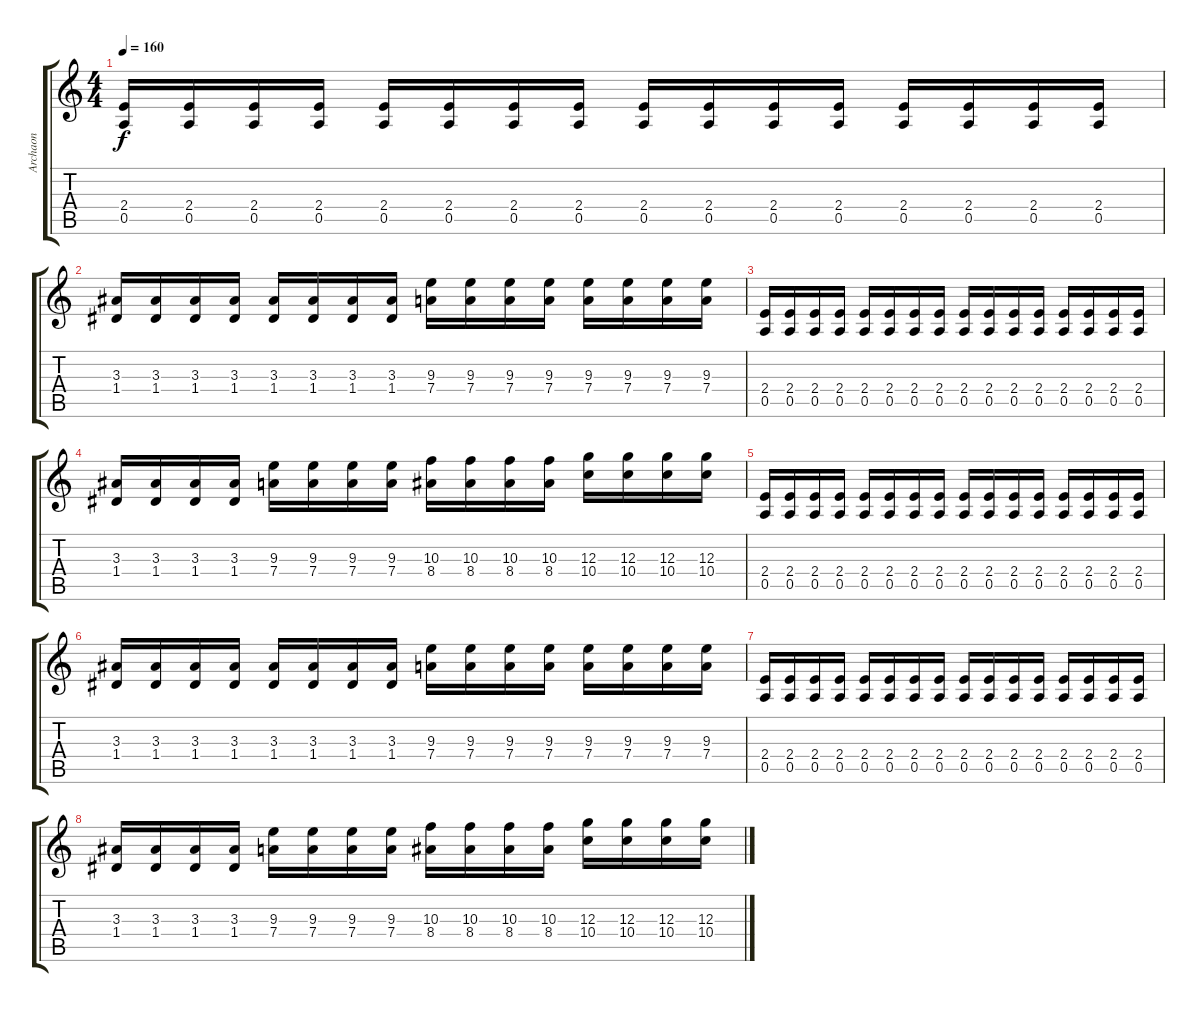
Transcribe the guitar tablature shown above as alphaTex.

\track ("Archaon" "Archaon") {instrument acousticguitarsteel}
\staff {score tabs}
\tuning (E4 B3 G3 D3 A2 E2) {hide}
\ts (4 4)
\tempo 160
\clef g2
\ks c
(2.4 0.5).16{dy f volume 10 balance 5 instrument distortionguitar} (2.4 0.5).16 (2.4 0.5).16 (2.4 0.5).16 (2.4 0.5).16 (2.4 0.5).16 (2.4 0.5).16 (2.4 0.5).16 (2.4 0.5).16 (2.4 0.5).16 (2.4 0.5).16 (2.4 0.5).16 (2.4 0.5).16 (2.4 0.5).16 (2.4 0.5).16 (2.4 0.5).16 |
(3.3 1.4).16 (3.3 1.4).16 (3.3 1.4).16 (3.3 1.4).16 (3.3 1.4).16 (3.3 1.4).16 (3.3 1.4).16 (3.3 1.4).16 (9.3 7.4).16 (9.3 7.4).16 (9.3 7.4).16 (9.3 7.4).16 (9.3 7.4).16 (9.3 7.4).16 (9.3 7.4).16 (9.3 7.4).16 |
(2.4 0.5).16 (2.4 0.5).16 (2.4 0.5).16 (2.4 0.5).16 (2.4 0.5).16 (2.4 0.5).16 (2.4 0.5).16 (2.4 0.5).16 (2.4 0.5).16 (2.4 0.5).16 (2.4 0.5).16 (2.4 0.5).16 (2.4 0.5).16 (2.4 0.5).16 (2.4 0.5).16 (2.4 0.5).16 |
(3.3 1.4).16 (3.3 1.4).16 (3.3 1.4).16 (3.3 1.4).16 (9.3 7.4).16 (9.3 7.4).16 (9.3 7.4).16 (9.3 7.4).16 (10.3 8.4).16 (10.3 8.4).16 (10.3 8.4).16 (10.3 8.4).16 (12.3 10.4).16 (12.3 10.4).16 (12.3 10.4).16 (12.3 10.4).16 |
(2.4 0.5).16{volume 10 balance 5 instrument distortionguitar} (2.4 0.5).16 (2.4 0.5).16 (2.4 0.5).16 (2.4 0.5).16 (2.4 0.5).16 (2.4 0.5).16 (2.4 0.5).16 (2.4 0.5).16 (2.4 0.5).16 (2.4 0.5).16 (2.4 0.5).16 (2.4 0.5).16 (2.4 0.5).16 (2.4 0.5).16 (2.4 0.5).16 |
(3.3 1.4).16 (3.3 1.4).16 (3.3 1.4).16 (3.3 1.4).16 (3.3 1.4).16 (3.3 1.4).16 (3.3 1.4).16 (3.3 1.4).16 (9.3 7.4).16 (9.3 7.4).16 (9.3 7.4).16 (9.3 7.4).16 (9.3 7.4).16 (9.3 7.4).16 (9.3 7.4).16 (9.3 7.4).16 |
(2.4 0.5).16 (2.4 0.5).16 (2.4 0.5).16 (2.4 0.5).16 (2.4 0.5).16 (2.4 0.5).16 (2.4 0.5).16 (2.4 0.5).16 (2.4 0.5).16 (2.4 0.5).16 (2.4 0.5).16 (2.4 0.5).16 (2.4 0.5).16 (2.4 0.5).16 (2.4 0.5).16 (2.4 0.5).16 |
(3.3 1.4).16 (3.3 1.4).16 (3.3 1.4).16 (3.3 1.4).16 (9.3 7.4).16 (9.3 7.4).16 (9.3 7.4).16 (9.3 7.4).16 (10.3 8.4).16 (10.3 8.4).16 (10.3 8.4).16 (10.3 8.4).16 (12.3 10.4).16 (12.3 10.4).16 (12.3 10.4).16 (12.3 10.4).16
